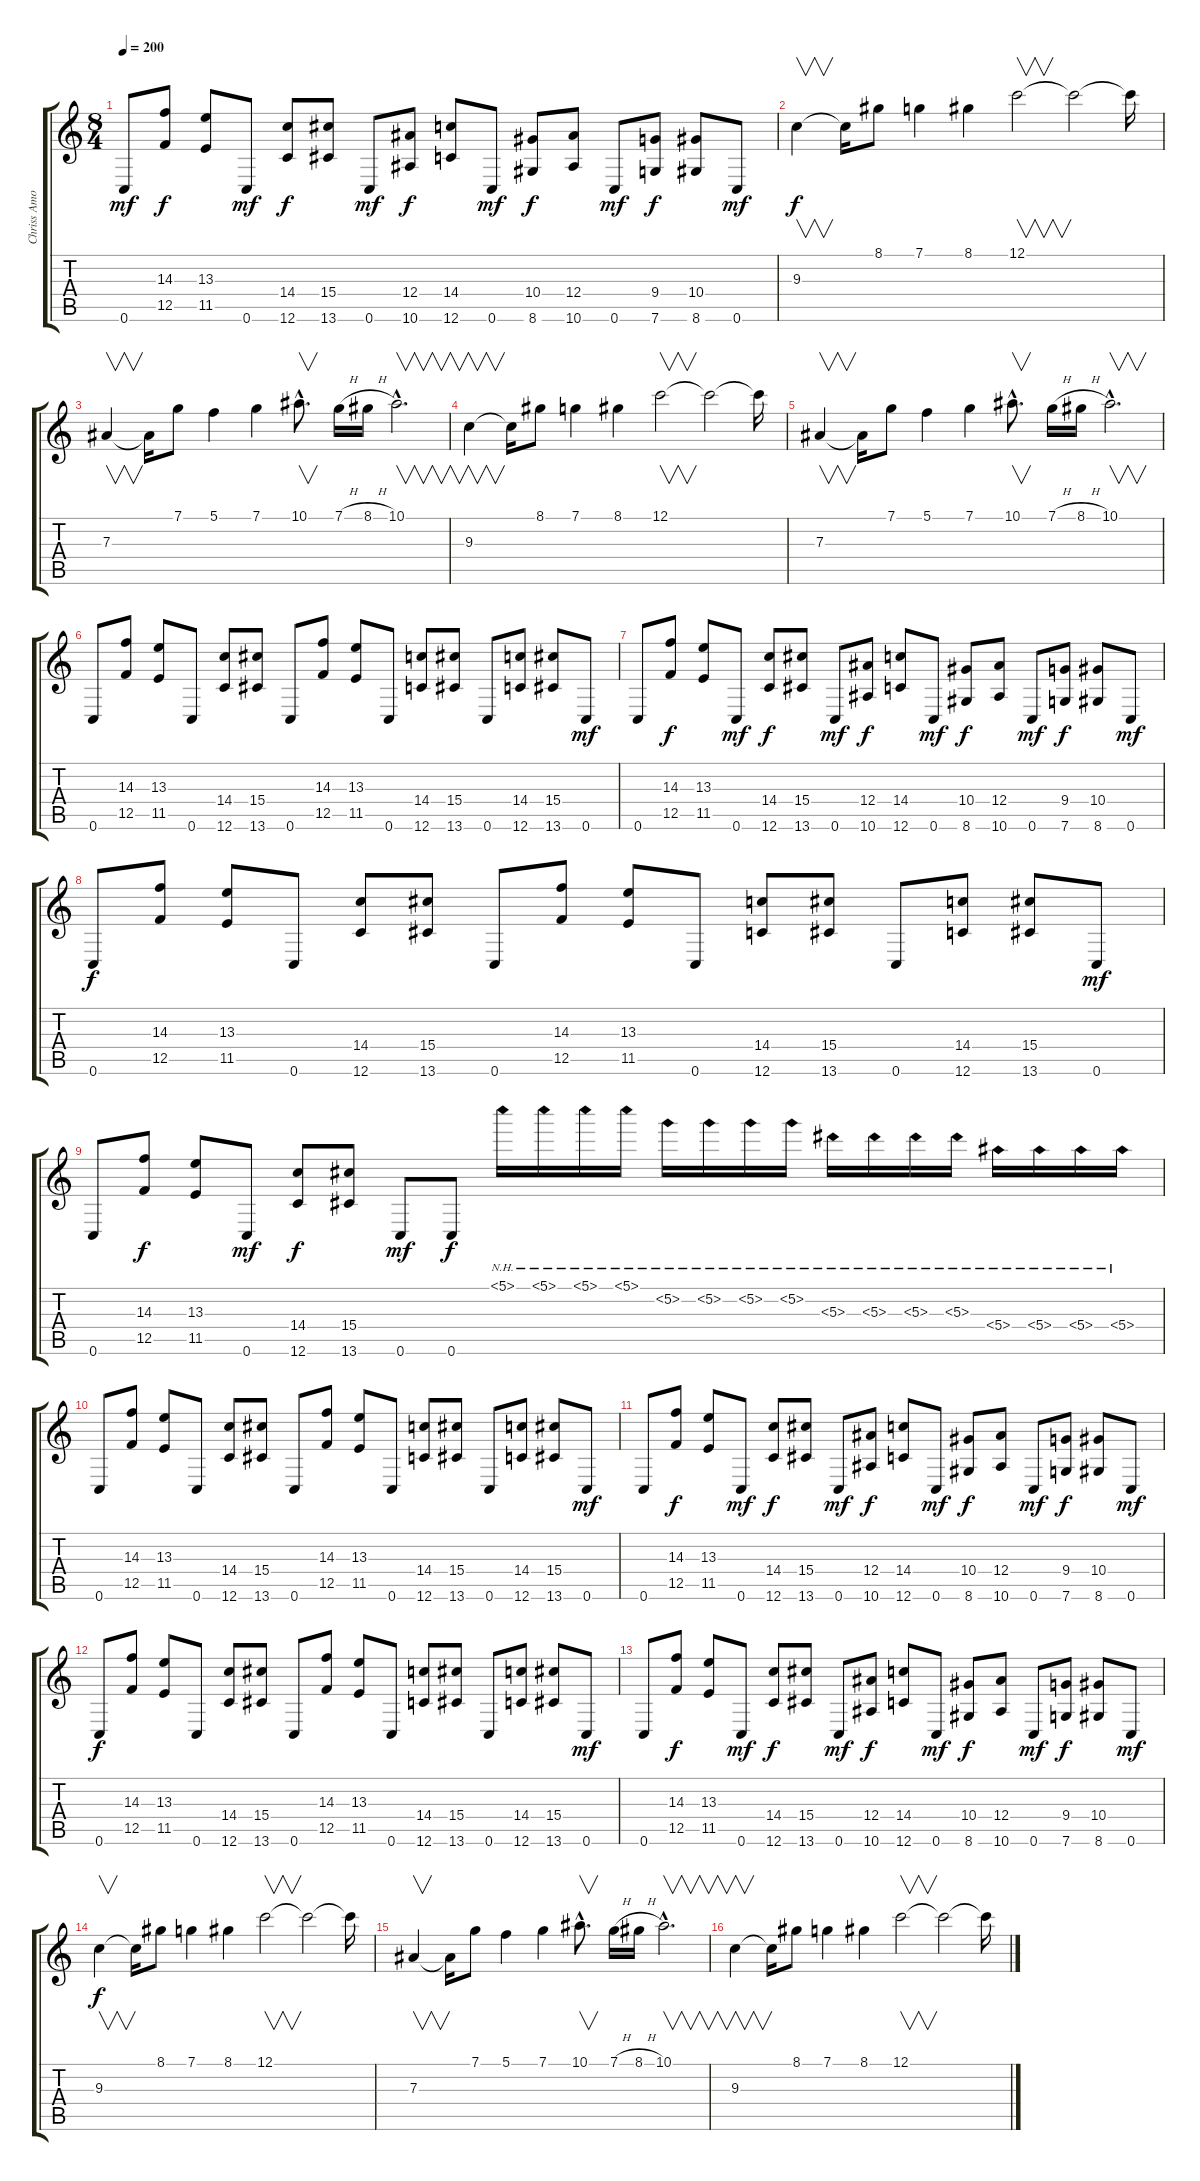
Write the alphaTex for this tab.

\track ("Chriss Amott" "Chriss Amo") {instrument distortionguitar}
\staff {score tabs}
\tuning (C4 G3 Eb3 Bb2 F2 C2) {hide}
\ts (8 4)
\tempo 200
\clef g2
\ks c
0.6.8{dy mf} (14.3 12.5).8{dy f} (13.3 11.5).8 0.6.8{dy mf} (14.4 12.6).8{dy f} (15.4 13.6).8 0.6.8{dy mf} (12.4 10.6).8{dy f} (14.4 12.6).8 0.6.8{dy mf} (10.4 8.6).8{dy f} (12.4 10.6).8 0.6.8{dy mf} (9.4 7.6).8{dy f} (10.4 8.6).8 0.6.8{dy mf} |
9.3.4{v dy f} 9.3{t}.16 8.1.8 7.1.4 8.1.4 12.1.2{v} 12.1{t}.2 12.1{t}.16 |
7.3.4{v} 7.3{t}.16 7.1.8 5.1.4 7.1.4 10.1{hac}.8{v d} 7.1{h}.16 8.1{h}.16 10.1{hac}.2{v d} |
9.3.4{v} 9.3{t}.16 8.1.8 7.1.4 8.1.4 12.1.2{v} 12.1{t}.2 12.1{t}.16 |
7.3.4{v} 7.3{t}.16 7.1.8 5.1.4 7.1.4 10.1{hac}.8{v d} 7.1{h}.16 8.1{h}.16 10.1{hac}.2{v d} |
0.6.8 (14.3 12.5).8 (13.3 11.5).8 0.6.8 (14.4 12.6).8 (15.4 13.6).8 0.6.8 (14.3 12.5).8 (13.3 11.5).8 0.6.8 (14.4 12.6).8 (15.4 13.6).8 0.6.8 (14.4 12.6).8 (15.4 13.6).8 0.6.8{dy mf} |
0.6.8 (14.3 12.5).8{dy f} (13.3 11.5).8 0.6.8{dy mf} (14.4 12.6).8{dy f} (15.4 13.6).8 0.6.8{dy mf} (12.4 10.6).8{dy f} (14.4 12.6).8 0.6.8{dy mf} (10.4 8.6).8{dy f} (12.4 10.6).8 0.6.8{dy mf} (9.4 7.6).8{dy f} (10.4 8.6).8 0.6.8{dy mf} |
0.6.8{dy f} (14.3 12.5).8 (13.3 11.5).8 0.6.8 (14.4 12.6).8 (15.4 13.6).8 0.6.8 (14.3 12.5).8 (13.3 11.5).8 0.6.8 (14.4 12.6).8 (15.4 13.6).8 0.6.8 (14.4 12.6).8 (15.4 13.6).8 0.6.8{dy mf} |
0.6.8 (14.3 12.5).8{dy f} (13.3 11.5).8 0.6.8{dy mf} (14.4 12.6).8{dy f} (15.4 13.6).8 0.6.8{dy mf} 0.6.8{dy f} 5.1{nh}.16 5.1{nh}.16 5.1{nh}.16 5.1{nh}.16 5.2{nh}.16 5.2{nh}.16 5.2{nh}.16 5.2{nh}.16 5.3{nh}.16 5.3{nh}.16 5.3{nh}.16 5.3{nh}.16 5.4{nh}.16 5.4{nh}.16 5.4{nh}.16 5.4{nh}.16 |
0.6.8 (14.3 12.5).8 (13.3 11.5).8 0.6.8 (14.4 12.6).8 (15.4 13.6).8 0.6.8 (14.3 12.5).8 (13.3 11.5).8 0.6.8 (14.4 12.6).8 (15.4 13.6).8 0.6.8 (14.4 12.6).8 (15.4 13.6).8 0.6.8{dy mf} |
0.6.8 (14.3 12.5).8{dy f} (13.3 11.5).8 0.6.8{dy mf} (14.4 12.6).8{dy f} (15.4 13.6).8 0.6.8{dy mf} (12.4 10.6).8{dy f} (14.4 12.6).8 0.6.8{dy mf} (10.4 8.6).8{dy f} (12.4 10.6).8 0.6.8{dy mf} (9.4 7.6).8{dy f} (10.4 8.6).8 0.6.8{dy mf} |
0.6.8{dy f} (14.3 12.5).8 (13.3 11.5).8 0.6.8 (14.4 12.6).8 (15.4 13.6).8 0.6.8 (14.3 12.5).8 (13.3 11.5).8 0.6.8 (14.4 12.6).8 (15.4 13.6).8 0.6.8 (14.4 12.6).8 (15.4 13.6).8 0.6.8{dy mf} |
0.6.8 (14.3 12.5).8{dy f} (13.3 11.5).8 0.6.8{dy mf} (14.4 12.6).8{dy f} (15.4 13.6).8 0.6.8{dy mf} (12.4 10.6).8{dy f} (14.4 12.6).8 0.6.8{dy mf} (10.4 8.6).8{dy f} (12.4 10.6).8 0.6.8{dy mf} (9.4 7.6).8{dy f} (10.4 8.6).8 0.6.8{dy mf} |
9.3.4{v dy f} 9.3{t}.16 8.1.8 7.1.4 8.1.4 12.1.2{v} 12.1{t}.2 12.1{t}.16 |
7.3.4{v} 7.3{t}.16 7.1.8 5.1.4 7.1.4 10.1{hac}.8{v d} 7.1{h}.16 8.1{h}.16 10.1{hac}.2{v d} |
9.3.4{v} 9.3{t}.16 8.1.8 7.1.4 8.1.4 12.1.2{v} 12.1{t}.2 12.1{t}.16
